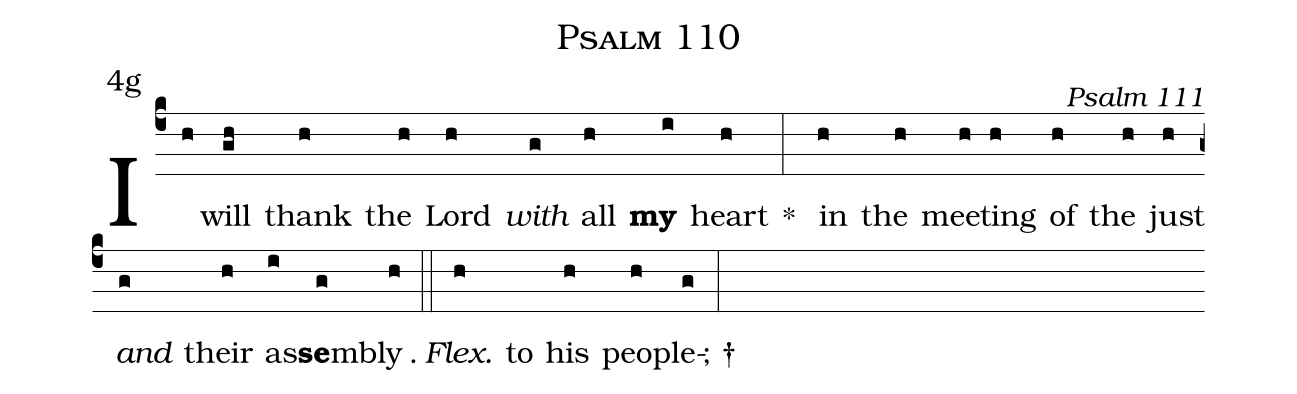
name:Psalm 110;
annotation:4g;
mode:4;
commentary:Psalm 111;
%%
(c4)I(h) will(gh) thank(h) the(h) Lord(h) <i>with</i>(g) all(h) <b>my</b>(i) heart(h) * (:)
in(h) the(h) meet(h)ing(h) of(h) the(h) just(h) <i>and</i>(g) their(h) as(i)<b>se</b>(g)mbly(h).(::)
<i>Flex.</i>  to(h) his(h) peo(h)ple(g); †(:)
